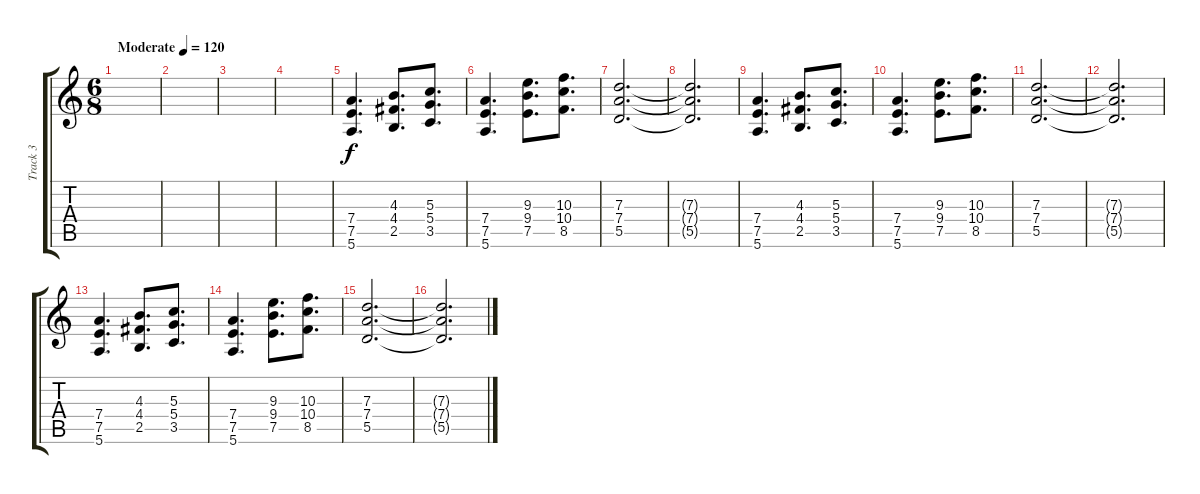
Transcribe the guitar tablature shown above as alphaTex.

\track ("Track 3" "Track 3") {instrument distortionguitar}
\staff {score tabs}
\tuning (E4 B3 G3 D3 A2 E2) {hide}
\ts (6 8)
\tempo (120 "Moderate")
\clef g2
\ks c
|
|
|
|
(7.4 7.5 5.6).4{d} (4.3 4.4 2.5).8{d} (5.3 5.4 3.5).8{d} |
(7.4 7.5 5.6).4{d} (9.3 9.4 7.5).8{d} (10.3 10.4 8.5).8{d} |
(7.3 7.4 5.5).2{d} |
(7.3{t} 7.4{t} 5.5{t}).2{d} |
(7.4 7.5 5.6).4{d} (4.3 4.4 2.5).8{d} (5.3 5.4 3.5).8{d} |
(7.4 7.5 5.6).4{d} (9.3 9.4 7.5).8{d} (10.3 10.4 8.5).8{d} |
(7.3 7.4 5.5).2{d} |
(7.3{t} 7.4{t} 5.5{t}).2{d} |
(7.4 7.5 5.6).4{d} (4.3 4.4 2.5).8{d} (5.3 5.4 3.5).8{d} |
(7.4 7.5 5.6).4{d} (9.3 9.4 7.5).8{d} (10.3 10.4 8.5).8{d} |
(7.3 7.4 5.5).2{d} |
(7.3{t} 7.4{t} 5.5{t}).2{d}
